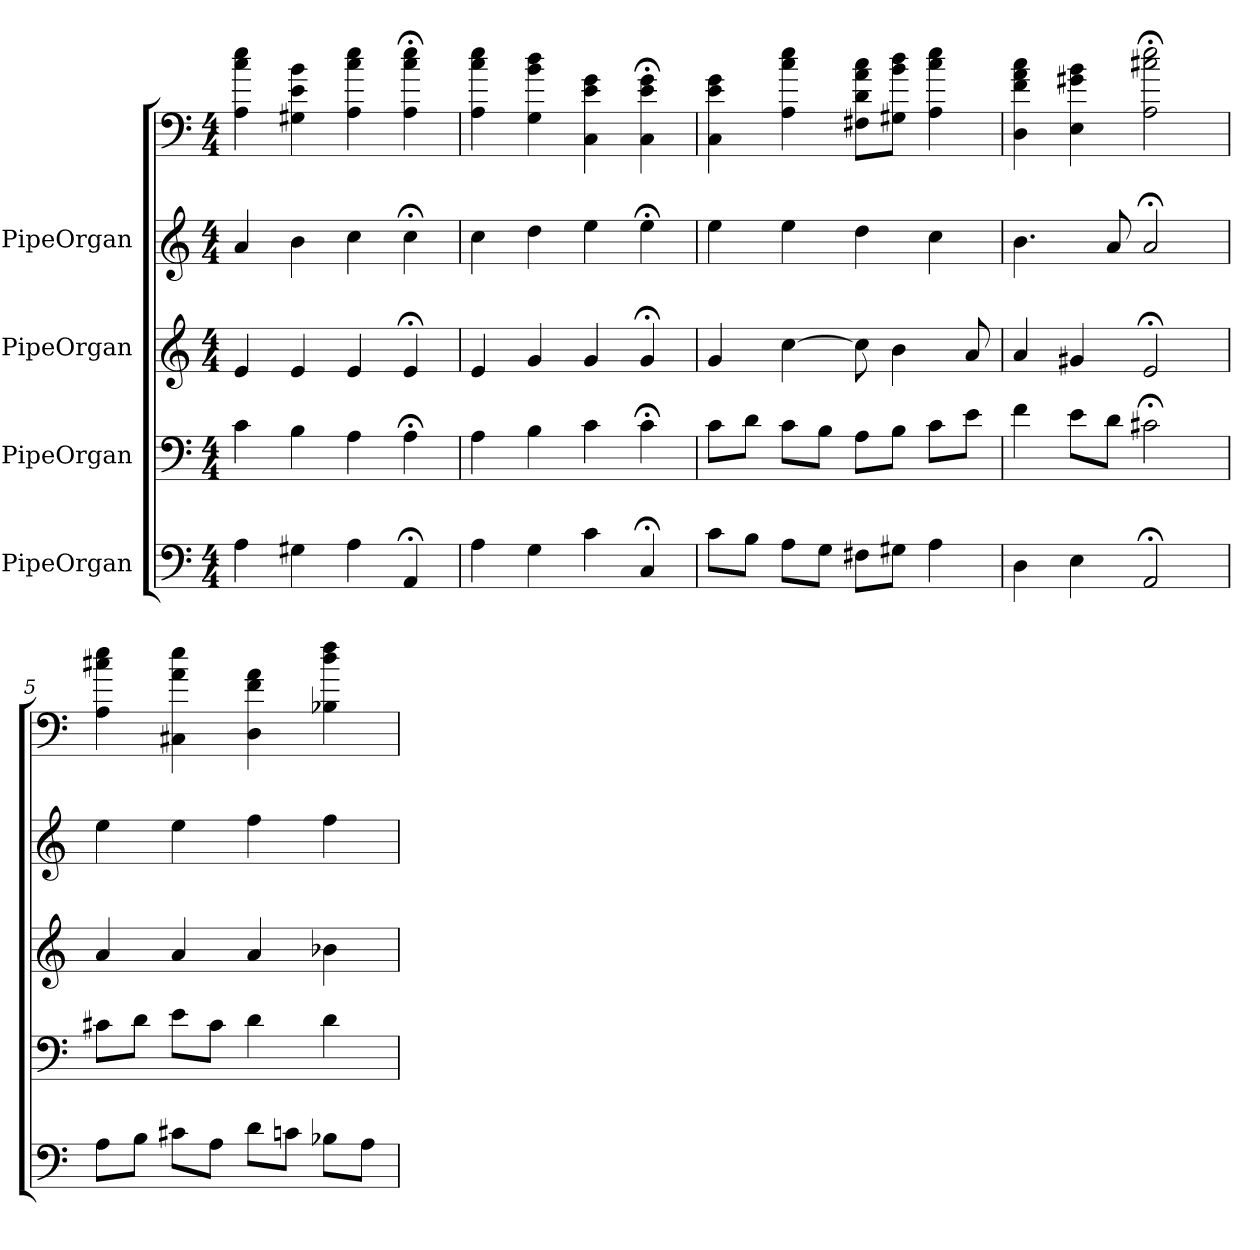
**kern	**kern	**kern	**kern	**kern
*part5	*part4	*part3	*part2	*part1
*staff5	*staff4	*staff3	*staff2	*staff1
*I"PipeOrgan	*I"PipeOrgan	*I"PipeOrgan	*I"PipeOrgan	*
*clefF4	*clefF4	*clefG2	*clefG2	*
*k[]	*k[]	*k[]	*k[]	*k[]
*a:	*a:	*a:	*a:	*a:
*M4/4	*M4/4	*M4/4	*M4/4	*M4/4
*MM60	*MM60	*MM60	*MM60	*MM60
=1	=1	=1	=1	=1
4A	4c	4e	4a	4A 4cc 4ee
4G#X	4B	4e	4b	4G#X 4e 4b
4A	4A	4e	4cc	4A 4cc 4ee
4AA;<	4A;<	4e;<	4cc;<	4A;< 4cc;< 4ee;<
=2	=2	=2	=2	=2
4A	4A	4e	4cc	4A 4cc 4ee
4G	4B	4g	4dd	4G 4b 4dd
4c	4c	4g	4ee	4C 4e 4g
4C;<	4c;<	4g;<	4ee;<	4C;< 4e;< 4g;<
=3	=3	=3	=3	=3
8c\L	8c\L	4g	4ee	4C 4e 4g
8B\J	8d\J	.	.	.
8A\L	8c\L	[4cc	4ee	4A 4cc 4ee
8G\J	8B\J	.	.	.
8F#X\L	8A\L	8cc]	4dd	8F#X 8d 8a 8ccL
8G#X\J	8B\J	4b	.	8G#X 8b 8ddJ
4A	8c\L	.	4cc	4A 4cc 4ee
.	8e\J	8a	.	.
=4	=4	=4	=4	=4
4D	4f	4a	4.b	4D 4f 4a 4cc
4E	8e\L	4g#X	.	4E 4g#X 4b
.	8d\J	.	8a	.
2AA;<	2c#X;<	2e;<	2a;<	2A;< 2cc#X;< 2ee;<
=5	=5	=5	=5	=5
8A\L	8c#X\L	4a	4ee	4A 4cc#X 4ee
8B\J	8d\J	.	.	.
8c#X\L	8e\L	4a	4ee	4C#X 4a 4ee
8A\J	8c#\J	.	.	.
8d\L	4d	4a	4ff	4D 4f 4a
8cn\J	.	.	.	.
8B-X\L	4d	4b-X	4ff	4B-X 4dd 4ff
8A\J	.	.	.	.
=	=	=	=	=
*-	*-	*-	*-	*-
